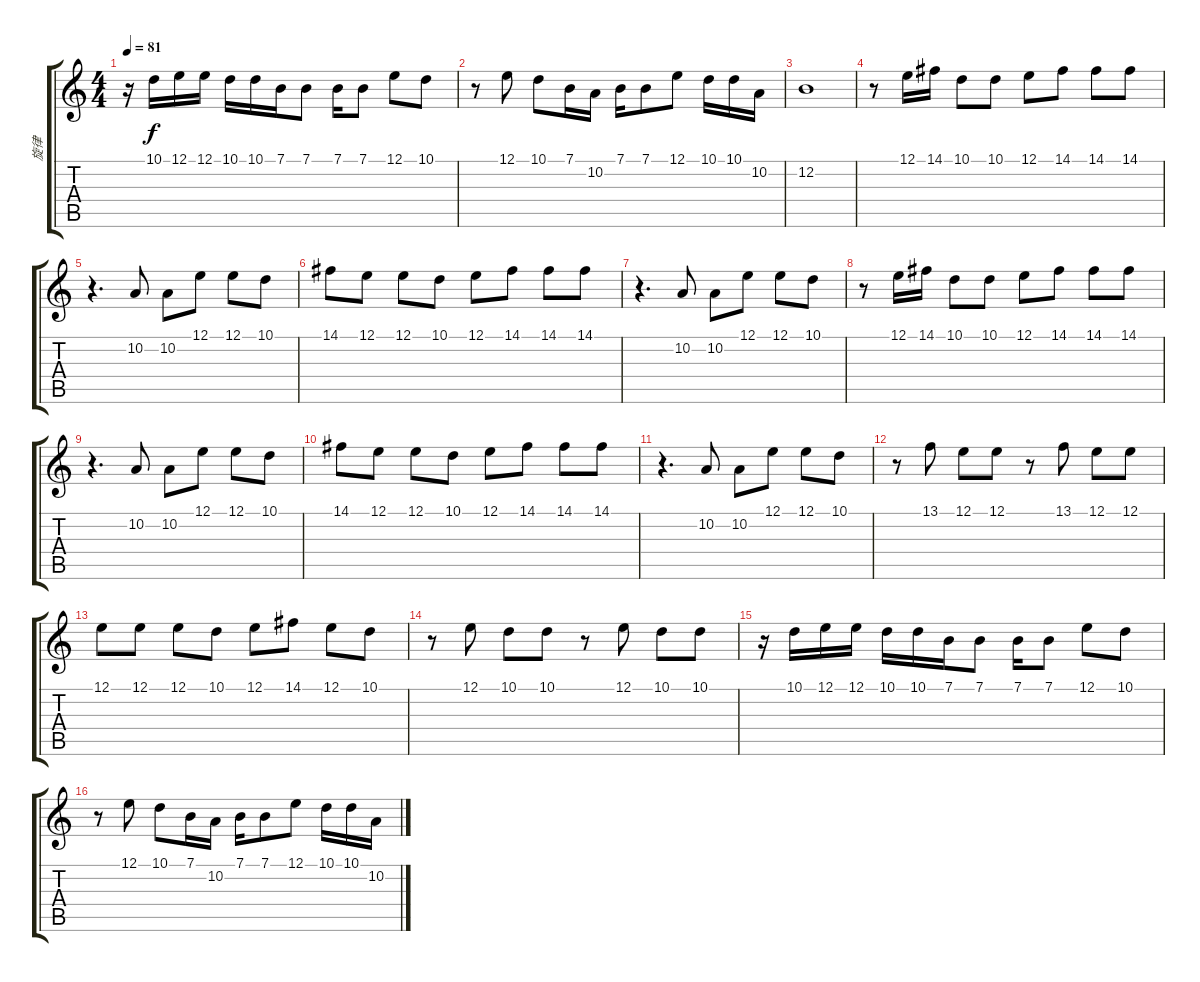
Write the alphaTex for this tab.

\track ("旋律" "旋律") {instrument trombone}
\staff {score tabs}
\tuning (E4 B3 G3 D3 A2 E2) {hide}
\ts (4 4)
\tempo 81
\clef g2
\ks c
r.16{dy f} 10.1.16 12.1.16 12.1.16 10.1.16 10.1.16 7.1.16 7.1.8 7.1.16 7.1.8 12.1.8 10.1.8 |
r.8 12.1.8 10.1.8 7.1.16 10.2.16 7.1.16 7.1.8 12.1.8 10.1.16 10.1.16 10.2.16 |
12.2.1 |
r.8 12.1.16 14.1.16 10.1.8 10.1.8 12.1.8 14.1.8 14.1.8 14.1.8 |
r.4{d} 10.2.8 10.2.8 12.1.8 12.1.8 10.1.8 |
14.1.8 12.1.8 12.1.8 10.1.8 12.1.8 14.1.8 14.1.8 14.1.8 |
r.4{d} 10.2.8 10.2.8 12.1.8 12.1.8 10.1.8 |
r.8 12.1.16 14.1.16 10.1.8 10.1.8 12.1.8 14.1.8 14.1.8 14.1.8 |
r.4{d} 10.2.8 10.2.8 12.1.8 12.1.8 10.1.8 |
14.1.8 12.1.8 12.1.8 10.1.8 12.1.8 14.1.8 14.1.8 14.1.8 |
r.4{d} 10.2.8 10.2.8 12.1.8 12.1.8 10.1.8 |
r.8 13.1.8 12.1.8 12.1.8 r.8 13.1.8 12.1.8 12.1.8 |
12.1.8 12.1.8 12.1.8 10.1.8 12.1.8 14.1.8 12.1.8 10.1.8 |
r.8 12.1.8 10.1.8 10.1.8 r.8 12.1.8 10.1.8 10.1.8 |
r.16 10.1.16 12.1.16 12.1.16 10.1.16 10.1.16 7.1.16 7.1.8 7.1.16 7.1.8 12.1.8 10.1.8 |
r.8 12.1.8 10.1.8 7.1.16 10.2.16 7.1.16 7.1.8 12.1.8 10.1.16 10.1.16 10.2.16
